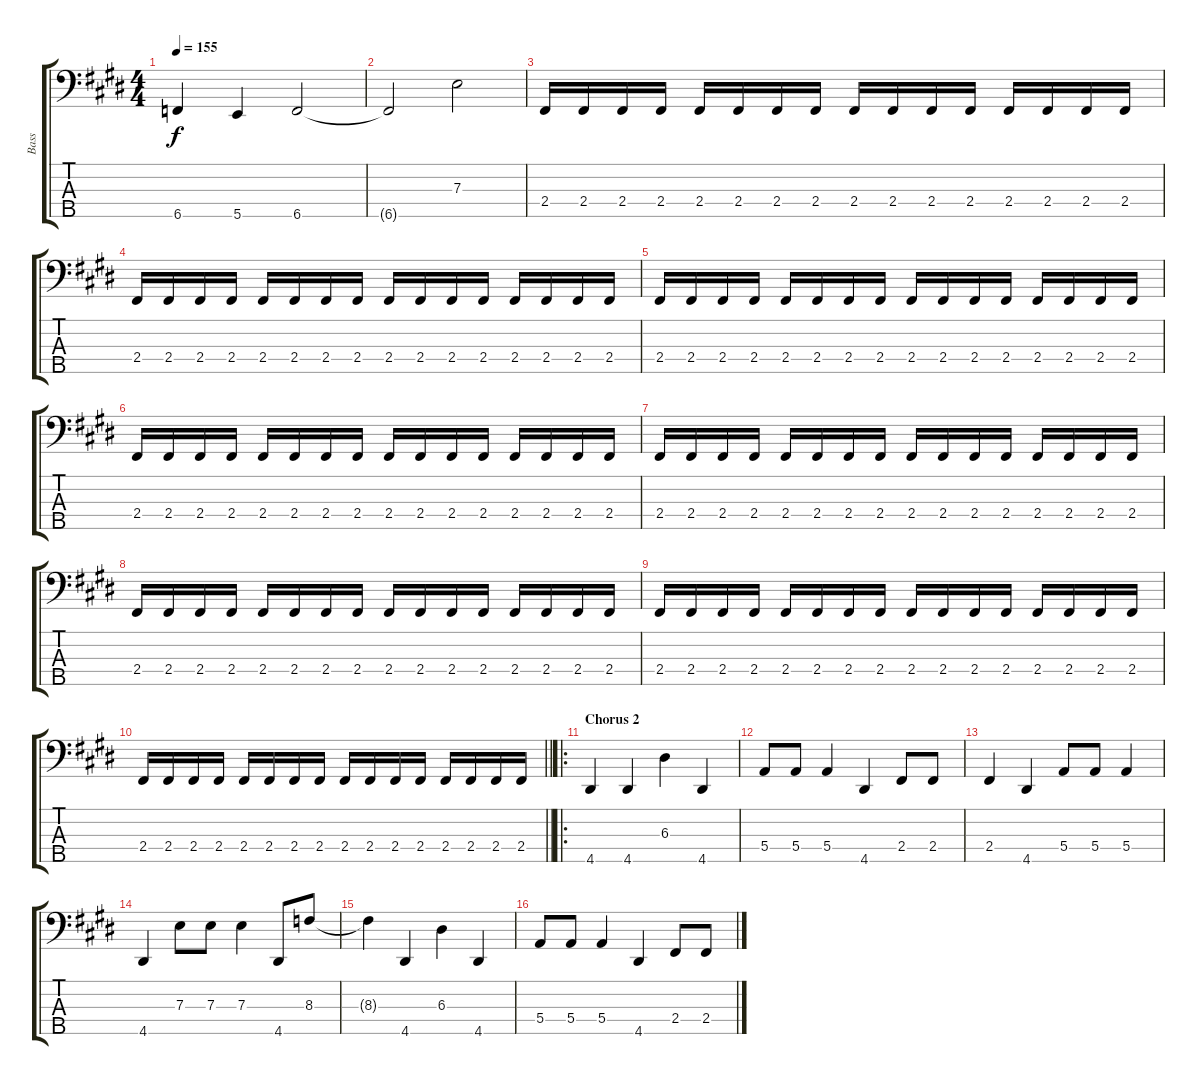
\track ("Bass" "Bass") {instrument electricbassfinger}
\staff {score tabs}
\tuning (G2 D2 A1 E1 B0) {hide}
\ts (4 4)
\tempo 155
\clef f4
\ks e
6.5.4{dy f} 5.5.4 6.5.2 |
6.5{t}.2 7.3.2 |
2.4.16 2.4.16 2.4.16 2.4.16 2.4.16 2.4.16 2.4.16 2.4.16 2.4.16 2.4.16 2.4.16 2.4.16 2.4.16 2.4.16 2.4.16 2.4.16 |
2.4.16 2.4.16 2.4.16 2.4.16 2.4.16 2.4.16 2.4.16 2.4.16 2.4.16 2.4.16 2.4.16 2.4.16 2.4.16 2.4.16 2.4.16 2.4.16 |
2.4.16 2.4.16 2.4.16 2.4.16 2.4.16 2.4.16 2.4.16 2.4.16 2.4.16 2.4.16 2.4.16 2.4.16 2.4.16 2.4.16 2.4.16 2.4.16 |
2.4.16 2.4.16 2.4.16 2.4.16 2.4.16 2.4.16 2.4.16 2.4.16 2.4.16 2.4.16 2.4.16 2.4.16 2.4.16 2.4.16 2.4.16 2.4.16 |
2.4.16 2.4.16 2.4.16 2.4.16 2.4.16 2.4.16 2.4.16 2.4.16 2.4.16 2.4.16 2.4.16 2.4.16 2.4.16 2.4.16 2.4.16 2.4.16 |
2.4.16 2.4.16 2.4.16 2.4.16 2.4.16 2.4.16 2.4.16 2.4.16 2.4.16 2.4.16 2.4.16 2.4.16 2.4.16 2.4.16 2.4.16 2.4.16 |
2.4.16 2.4.16 2.4.16 2.4.16 2.4.16 2.4.16 2.4.16 2.4.16 2.4.16 2.4.16 2.4.16 2.4.16 2.4.16 2.4.16 2.4.16 2.4.16 |
\barLineRight lightlight
2.4.16 2.4.16 2.4.16 2.4.16 2.4.16 2.4.16 2.4.16 2.4.16 2.4.16 2.4.16 2.4.16 2.4.16 2.4.16 2.4.16 2.4.16 2.4.16 |
\ro
\section ("" "Chorus 2")
4.5.4 4.5.4 6.3.4 4.5.4 |
5.4.8 5.4.8 5.4.4 4.5.4 2.4.8 2.4.8 |
2.4.4 4.5.4 5.4.8 5.4.8 5.4.4 |
4.5.4 7.3.8 7.3.8 7.3.4 4.5.8 8.3.8 |
8.3{t}.4 4.5.4 6.3.4 4.5.4 |
5.4.8 5.4.8 5.4.4 4.5.4 2.4.8 2.4.8
